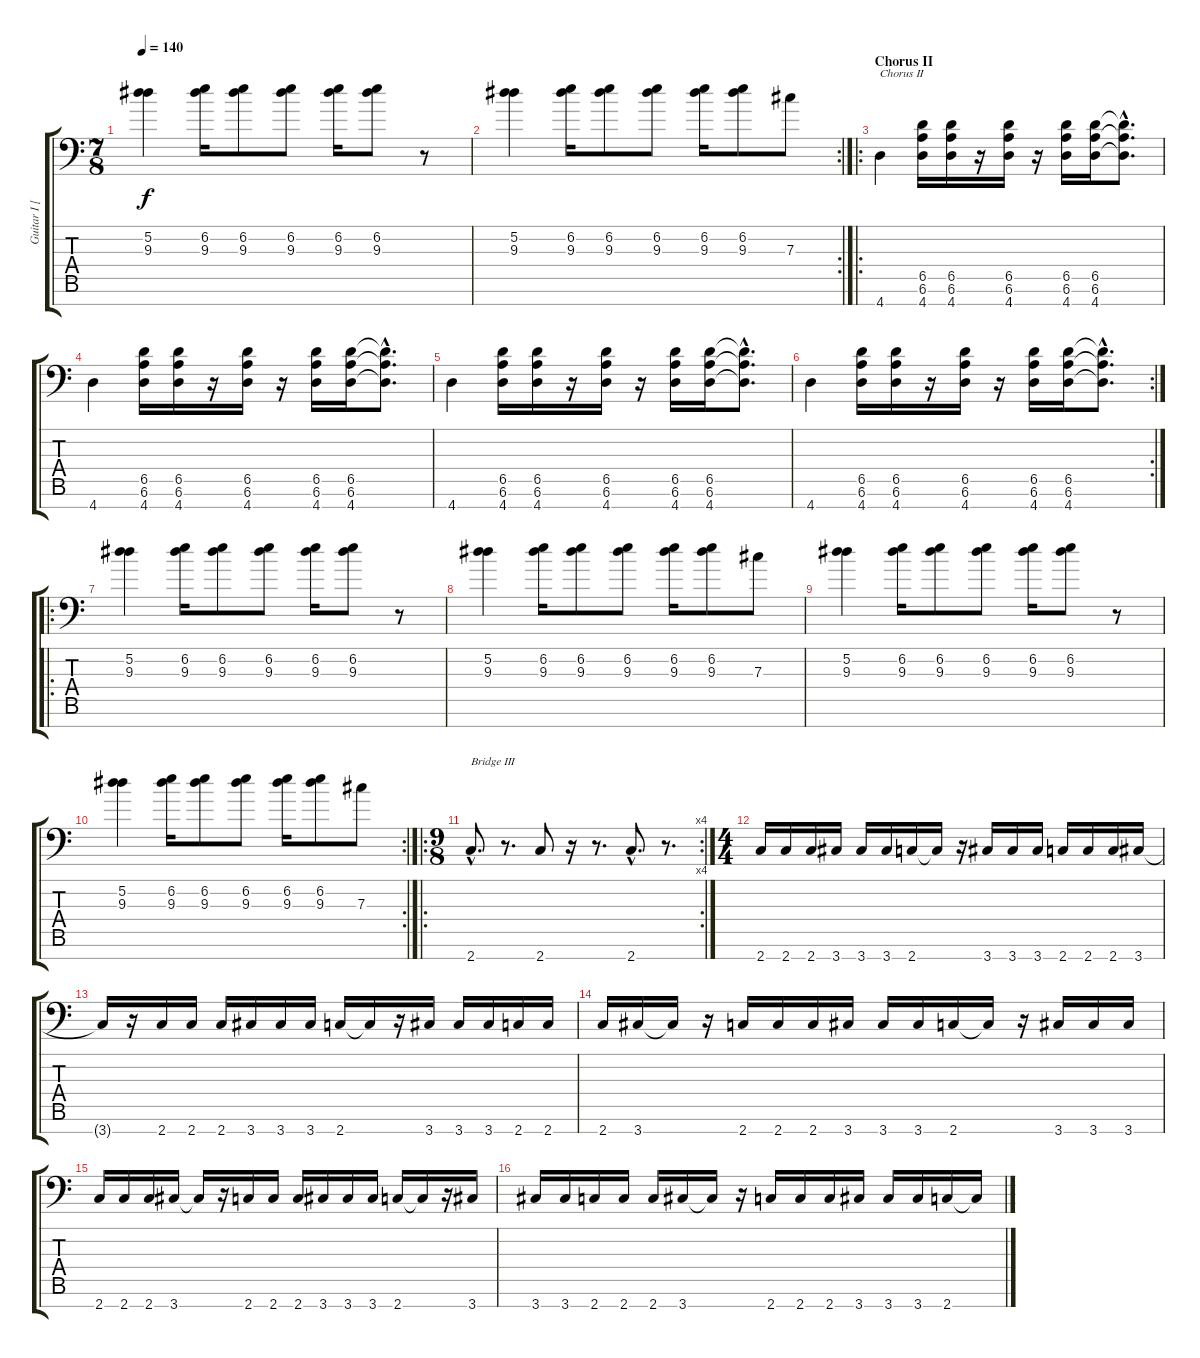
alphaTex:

\track ("Guitar I [Fredrik Thordendal]" "Guitar I [") {instrument distortionguitar}
\staff {score tabs}
\tuning (Eb4 Bb3 Gb3 Db3 Ab2 Eb2 Bb1) {hide}
\ts (7 8)
\tempo 140
\clef f4
\ks c
(5.2 9.3).4{dy f} (6.2 9.3).16 (6.2 9.3).8 (6.2 9.3).8 (6.2 9.3).16 (6.2 9.3).8 r.8 |
\rc 2
(5.2 9.3).4 (6.2 9.3).16 (6.2 9.3).8 (6.2 9.3).8 (6.2 9.3).16 (6.2 9.3).8 7.3.8 |
\ro
\section ("" "Chorus II")
4.7.4{txt "Chorus II"} (6.5 6.6 4.7).16 (6.5 6.6 4.7).16 r.16 (6.5 6.6 4.7).16 r.16 (6.5 6.6 4.7).16 (6.5 6.6 4.7).16 (6.5{hac t} 6.6{hac t} 4.7{hac t}).8{d} |
4.7.4 (6.5 6.6 4.7).16 (6.5 6.6 4.7).16 r.16 (6.5 6.6 4.7).16 r.16 (6.5 6.6 4.7).16 (6.5 6.6 4.7).16 (6.5{hac t} 6.6{hac t} 4.7{hac t}).8{d} |
4.7.4 (6.5 6.6 4.7).16 (6.5 6.6 4.7).16 r.16 (6.5 6.6 4.7).16 r.16 (6.5 6.6 4.7).16 (6.5 6.6 4.7).16 (6.5{hac t} 6.6{hac t} 4.7{hac t}).8{d} |
\rc 2
4.7.4 (6.5 6.6 4.7).16 (6.5 6.6 4.7).16 r.16 (6.5 6.6 4.7).16 r.16 (6.5 6.6 4.7).16 (6.5 6.6 4.7).16 (6.5{hac t} 6.6{hac t} 4.7{hac t}).8{d} |
\ro
(5.2 9.3).4 (6.2 9.3).16 (6.2 9.3).8 (6.2 9.3).8 (6.2 9.3).16 (6.2 9.3).8 r.8 |
(5.2 9.3).4 (6.2 9.3).16 (6.2 9.3).8 (6.2 9.3).8 (6.2 9.3).16 (6.2 9.3).8 7.3.8 |
(5.2 9.3).4 (6.2 9.3).16 (6.2 9.3).8 (6.2 9.3).8 (6.2 9.3).16 (6.2 9.3).8 r.8 |
\rc 2
(5.2 9.3).4 (6.2 9.3).16 (6.2 9.3).8 (6.2 9.3).8 (6.2 9.3).16 (6.2 9.3).8 7.3.8 |
\ro
\rc 4
\ts (9 8)
2.7{hac}.8{d txt "Bridge III"} r.8{d} 2.7.8 r.16 r.8{d} 2.7{hac}.8{d} r.8{d} |
\ts (4 4)
2.7.16 2.7.16 2.7.16 3.7.16 3.7.16 3.7.16 2.7.16 2.7{t}.16 r.16 3.7.16 3.7.16 3.7.16 2.7.16 2.7.16 2.7.16 3.7.16 |
3.7{t}.16 r.16 2.7.16 2.7.16 2.7.16 3.7.16 3.7.16 3.7.16 2.7.16 2.7{t}.16 r.16 3.7.16 3.7.16 3.7.16 2.7.16 2.7.16 |
2.7.16 3.7.16 3.7{t}.16 r.16 2.7.16 2.7.16 2.7.16 3.7.16 3.7.16 3.7.16 2.7.16 2.7{t}.16 r.16 3.7.16 3.7.16 3.7.16 |
2.7.16 2.7.16 2.7.16 3.7.16 3.7{t}.16 r.16 2.7.16 2.7.16 2.7.16 3.7.16 3.7.16 3.7.16 2.7.16 2.7{t}.16 r.16 3.7.16 |
3.7.16 3.7.16 2.7.16 2.7.16 2.7.16 3.7.16 3.7{t}.16 r.16 2.7.16 2.7.16 2.7.16 3.7.16 3.7.16 3.7.16 2.7.16 2.7{t}.16
